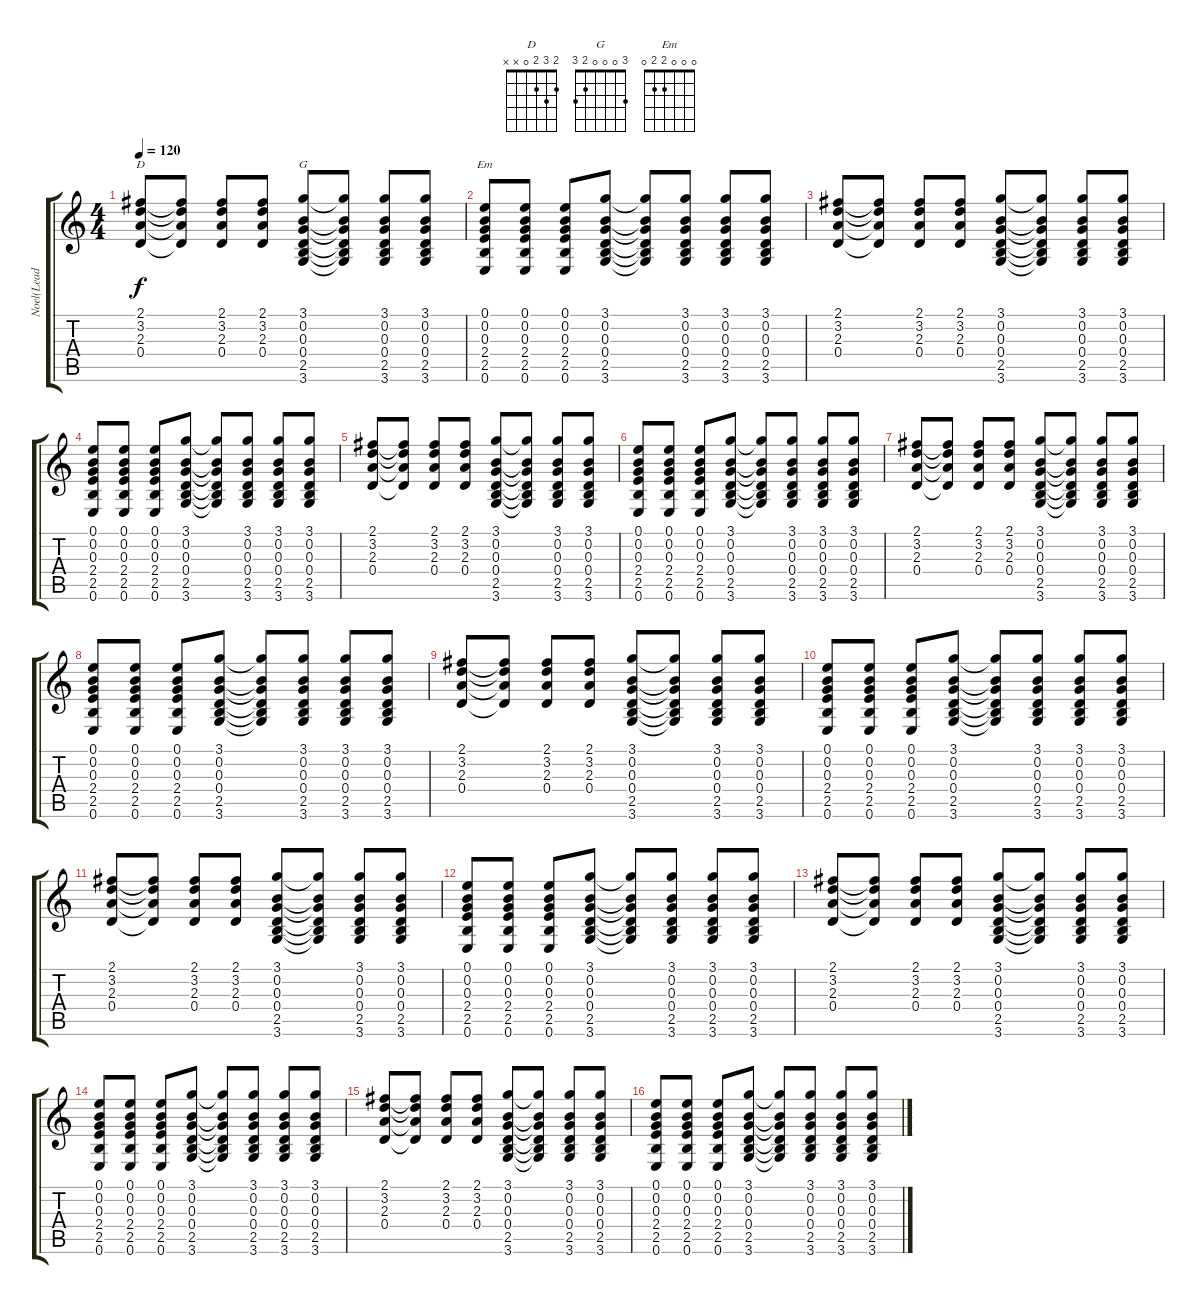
\track ("Noel(Lead Guitar)" "Noel(Lead ") {instrument overdrivenguitar}
\staff {score tabs}
\tuning (E4 B3 G3 D3 A2 E2) {hide}
\chord ("D" 2 3 2 0 x x)
\chord ("G" 3 0 0 0 2 3)
\chord ("Em" 0 0 0 2 2 0)
\ts (4 4)
\tempo 120
\clef g2
\ks c
(2.1 3.2 2.3 0.4).8{ch "D" dy f} (2.1{t} 3.2{t} 2.3{t} 0.4{t}).8 (2.1 3.2 2.3 0.4).8 (2.1 3.2 2.3 0.4).8 (3.1 0.2 0.3 0.4 2.5 3.6).8{ch "G"} (3.1{t} 0.2{t} 0.3{t} 0.4{t} 2.5{t} 3.6{t}).8 (3.1 0.2 0.3 0.4 2.5 3.6).8 (3.1 0.2 0.3 0.4 2.5 3.6).8 |
(0.1 0.2 0.3 2.4 2.5 0.6).8{ch "Em"} (0.1 0.2 0.3 2.4 2.5 0.6).8 (0.1 0.2 0.3 2.4 2.5 0.6).8 (3.1 0.2 0.3 0.4 2.5 3.6).8 (3.1{t} 0.2{t} 0.3{t} 0.4{t} 2.5{t} 3.6{t}).8 (3.1 0.2 0.3 0.4 2.5 3.6).8 (3.1 0.2 0.3 0.4 2.5 3.6).8 (3.1 0.2 0.3 0.4 2.5 3.6).8 |
(2.1 3.2 2.3 0.4).8 (2.1{t} 3.2{t} 2.3{t} 0.4{t}).8 (2.1 3.2 2.3 0.4).8 (2.1 3.2 2.3 0.4).8 (3.1 0.2 0.3 0.4 2.5 3.6).8 (3.1{t} 0.2{t} 0.3{t} 0.4{t} 2.5{t} 3.6{t}).8 (3.1 0.2 0.3 0.4 2.5 3.6).8 (3.1 0.2 0.3 0.4 2.5 3.6).8 |
(0.1 0.2 0.3 2.4 2.5 0.6).8 (0.1 0.2 0.3 2.4 2.5 0.6).8 (0.1 0.2 0.3 2.4 2.5 0.6).8 (3.1 0.2 0.3 0.4 2.5 3.6).8 (3.1{t} 0.2{t} 0.3{t} 0.4{t} 2.5{t} 3.6{t}).8 (3.1 0.2 0.3 0.4 2.5 3.6).8 (3.1 0.2 0.3 0.4 2.5 3.6).8 (3.1 0.2 0.3 0.4 2.5 3.6).8 |
(2.1 3.2 2.3 0.4).8 (2.1{t} 3.2{t} 2.3{t} 0.4{t}).8 (2.1 3.2 2.3 0.4).8 (2.1 3.2 2.3 0.4).8 (3.1 0.2 0.3 0.4 2.5 3.6).8 (3.1{t} 0.2{t} 0.3{t} 0.4{t} 2.5{t} 3.6{t}).8 (3.1 0.2 0.3 0.4 2.5 3.6).8 (3.1 0.2 0.3 0.4 2.5 3.6).8 |
(0.1 0.2 0.3 2.4 2.5 0.6).8 (0.1 0.2 0.3 2.4 2.5 0.6).8 (0.1 0.2 0.3 2.4 2.5 0.6).8 (3.1 0.2 0.3 0.4 2.5 3.6).8 (3.1{t} 0.2{t} 0.3{t} 0.4{t} 2.5{t} 3.6{t}).8 (3.1 0.2 0.3 0.4 2.5 3.6).8 (3.1 0.2 0.3 0.4 2.5 3.6).8 (3.1 0.2 0.3 0.4 2.5 3.6).8 |
(2.1 3.2 2.3 0.4).8 (2.1{t} 3.2{t} 2.3{t} 0.4{t}).8 (2.1 3.2 2.3 0.4).8 (2.1 3.2 2.3 0.4).8 (3.1 0.2 0.3 0.4 2.5 3.6).8 (3.1{t} 0.2{t} 0.3{t} 0.4{t} 2.5{t} 3.6{t}).8 (3.1 0.2 0.3 0.4 2.5 3.6).8 (3.1 0.2 0.3 0.4 2.5 3.6).8 |
(0.1 0.2 0.3 2.4 2.5 0.6).8 (0.1 0.2 0.3 2.4 2.5 0.6).8 (0.1 0.2 0.3 2.4 2.5 0.6).8 (3.1 0.2 0.3 0.4 2.5 3.6).8 (3.1{t} 0.2{t} 0.3{t} 0.4{t} 2.5{t} 3.6{t}).8 (3.1 0.2 0.3 0.4 2.5 3.6).8 (3.1 0.2 0.3 0.4 2.5 3.6).8 (3.1 0.2 0.3 0.4 2.5 3.6).8 |
(2.1 3.2 2.3 0.4).8 (2.1{t} 3.2{t} 2.3{t} 0.4{t}).8 (2.1 3.2 2.3 0.4).8 (2.1 3.2 2.3 0.4).8 (3.1 0.2 0.3 0.4 2.5 3.6).8 (3.1{t} 0.2{t} 0.3{t} 0.4{t} 2.5{t} 3.6{t}).8 (3.1 0.2 0.3 0.4 2.5 3.6).8 (3.1 0.2 0.3 0.4 2.5 3.6).8 |
(0.1 0.2 0.3 2.4 2.5 0.6).8 (0.1 0.2 0.3 2.4 2.5 0.6).8 (0.1 0.2 0.3 2.4 2.5 0.6).8 (3.1 0.2 0.3 0.4 2.5 3.6).8 (3.1{t} 0.2{t} 0.3{t} 0.4{t} 2.5{t} 3.6{t}).8 (3.1 0.2 0.3 0.4 2.5 3.6).8 (3.1 0.2 0.3 0.4 2.5 3.6).8 (3.1 0.2 0.3 0.4 2.5 3.6).8 |
(2.1 3.2 2.3 0.4).8 (2.1{t} 3.2{t} 2.3{t} 0.4{t}).8 (2.1 3.2 2.3 0.4).8 (2.1 3.2 2.3 0.4).8 (3.1 0.2 0.3 0.4 2.5 3.6).8 (3.1{t} 0.2{t} 0.3{t} 0.4{t} 2.5{t} 3.6{t}).8 (3.1 0.2 0.3 0.4 2.5 3.6).8 (3.1 0.2 0.3 0.4 2.5 3.6).8 |
(0.1 0.2 0.3 2.4 2.5 0.6).8 (0.1 0.2 0.3 2.4 2.5 0.6).8 (0.1 0.2 0.3 2.4 2.5 0.6).8 (3.1 0.2 0.3 0.4 2.5 3.6).8 (3.1{t} 0.2{t} 0.3{t} 0.4{t} 2.5{t} 3.6{t}).8 (3.1 0.2 0.3 0.4 2.5 3.6).8 (3.1 0.2 0.3 0.4 2.5 3.6).8 (3.1 0.2 0.3 0.4 2.5 3.6).8 |
(2.1 3.2 2.3 0.4).8 (2.1{t} 3.2{t} 2.3{t} 0.4{t}).8 (2.1 3.2 2.3 0.4).8 (2.1 3.2 2.3 0.4).8 (3.1 0.2 0.3 0.4 2.5 3.6).8 (3.1{t} 0.2{t} 0.3{t} 0.4{t} 2.5{t} 3.6{t}).8 (3.1 0.2 0.3 0.4 2.5 3.6).8 (3.1 0.2 0.3 0.4 2.5 3.6).8 |
(0.1 0.2 0.3 2.4 2.5 0.6).8 (0.1 0.2 0.3 2.4 2.5 0.6).8 (0.1 0.2 0.3 2.4 2.5 0.6).8 (3.1 0.2 0.3 0.4 2.5 3.6).8 (3.1{t} 0.2{t} 0.3{t} 0.4{t} 2.5{t} 3.6{t}).8 (3.1 0.2 0.3 0.4 2.5 3.6).8 (3.1 0.2 0.3 0.4 2.5 3.6).8 (3.1 0.2 0.3 0.4 2.5 3.6).8 |
(2.1 3.2 2.3 0.4).8 (2.1{t} 3.2{t} 2.3{t} 0.4{t}).8 (2.1 3.2 2.3 0.4).8 (2.1 3.2 2.3 0.4).8 (3.1 0.2 0.3 0.4 2.5 3.6).8 (3.1{t} 0.2{t} 0.3{t} 0.4{t} 2.5{t} 3.6{t}).8 (3.1 0.2 0.3 0.4 2.5 3.6).8 (3.1 0.2 0.3 0.4 2.5 3.6).8 |
(0.1 0.2 0.3 2.4 2.5 0.6).8 (0.1 0.2 0.3 2.4 2.5 0.6).8 (0.1 0.2 0.3 2.4 2.5 0.6).8 (3.1 0.2 0.3 0.4 2.5 3.6).8 (3.1{t} 0.2{t} 0.3{t} 0.4{t} 2.5{t} 3.6{t}).8 (3.1 0.2 0.3 0.4 2.5 3.6).8 (3.1 0.2 0.3 0.4 2.5 3.6).8 (3.1 0.2 0.3 0.4 2.5 3.6).8
